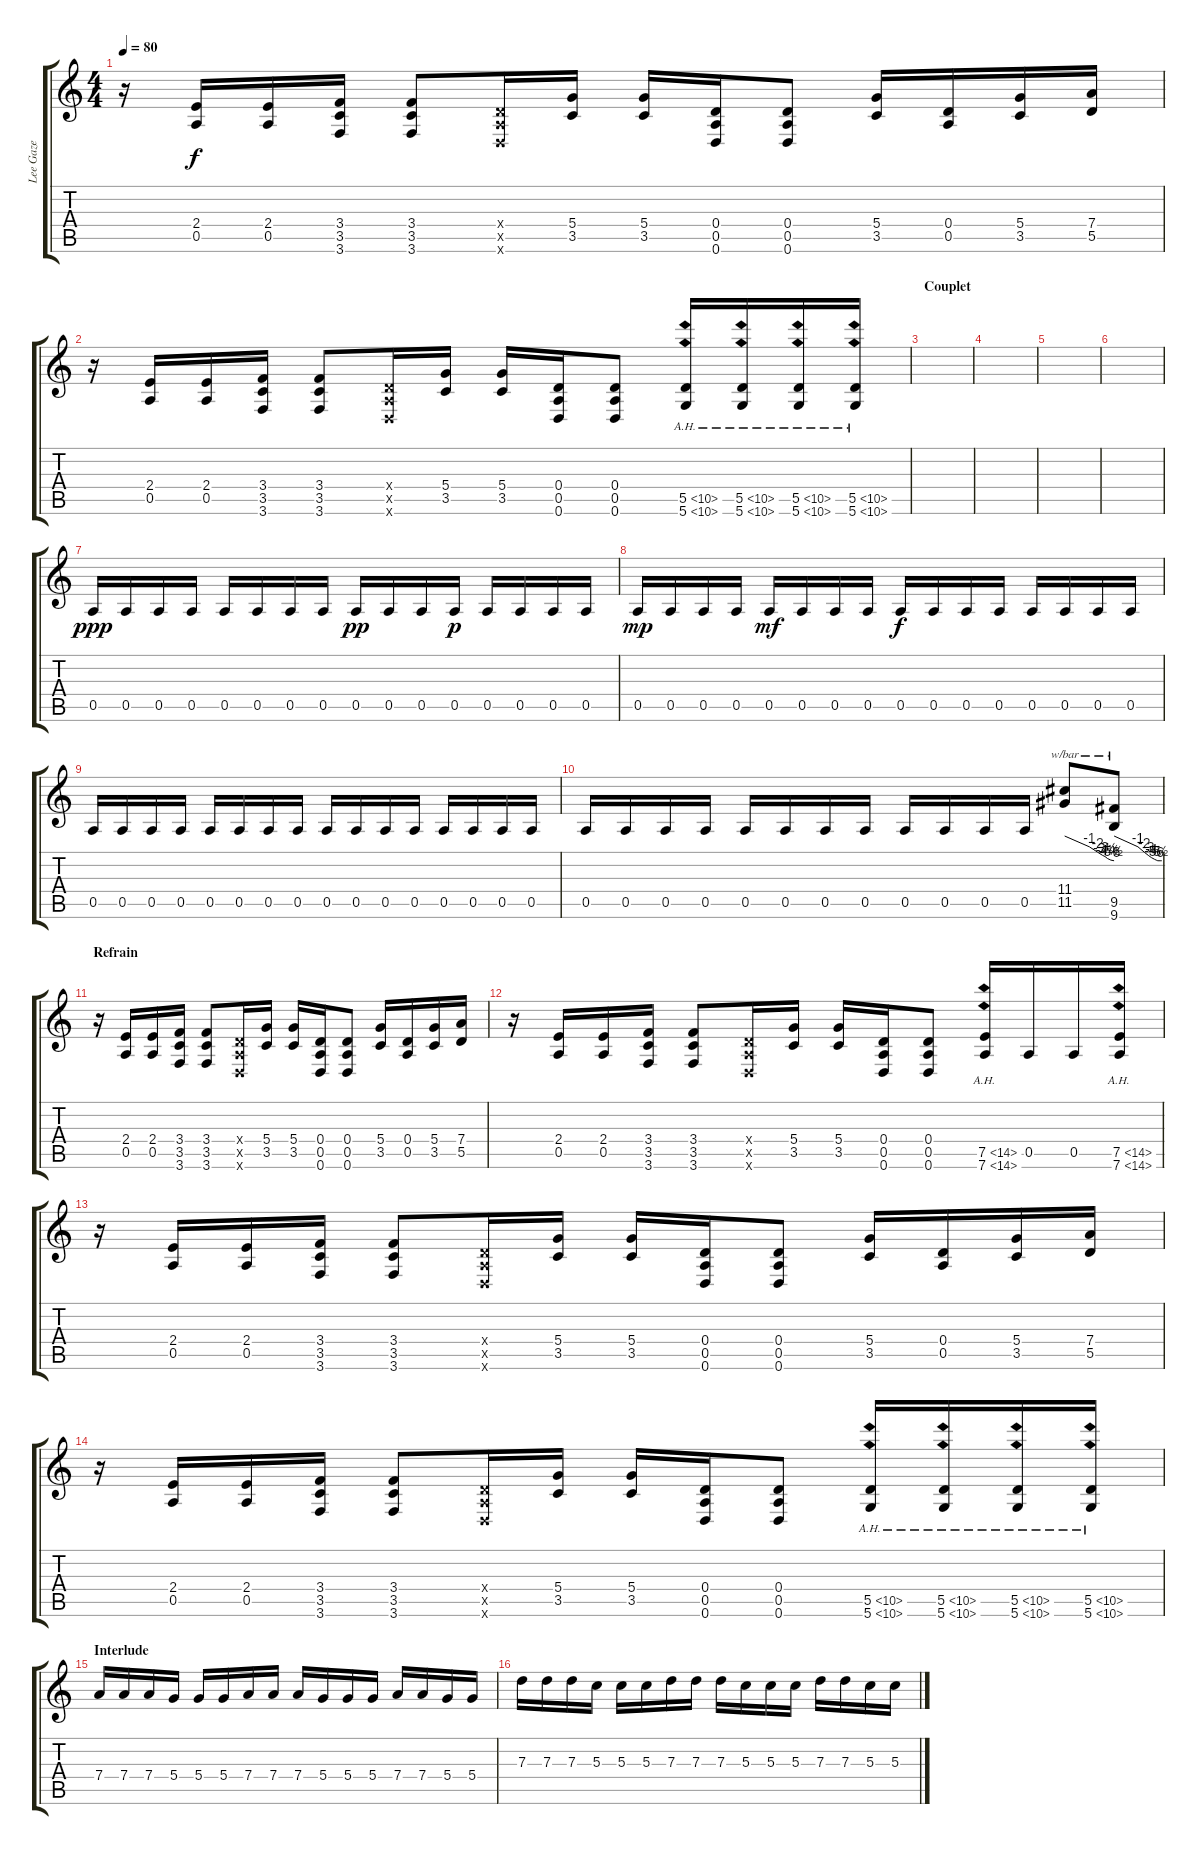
\track ("Lee Gaze" "Lee Gaze") {instrument distortionguitar}
\staff {score tabs}
\tuning (E4 B3 G3 D3 A2 D2) {hide}
\ts (4 4)
\tempo 80
\clef g2
\ks c
r.16{dy f} (2.4 0.5).16 (2.4 0.5).16 (3.4 3.5 3.6).16 (3.4 3.5 3.6).8 (0.4{x} 0.5{x} 0.6{x}).16 (5.4 3.5).16 (5.4 3.5).16 (0.4 0.5 0.6).16 (0.4 0.5 0.6).8 (5.4 3.5).16 (0.4 0.5).16 (5.4 3.5).16 (7.4 5.5).16 |
r.16 (2.4 0.5).16 (2.4 0.5).16 (3.4 3.5 3.6).16 (3.4 3.5 3.6).8 (0.4{x} 0.5{x} 0.6{x}).16 (5.4 3.5).16 (5.4 3.5).16 (0.4 0.5 0.6).16 (0.4 0.5 0.6).8 (5.5{ah 5} 5.6{ah 5}).16 (5.5{ah 5} 5.6{ah 5}).16 (5.5{ah 5} 5.6{ah 5}).16 (5.5{ah 5} 5.6{ah 5}).16 |
\section ("" "Couplet")
|
|
|
|
0.5.16{dy ppp} 0.5.16 0.5.16 0.5.16 0.5.16 0.5.16 0.5.16 0.5.16 0.5.16{dy pp} 0.5.16 0.5.16 0.5.16{dy p} 0.5.16 0.5.16 0.5.16 0.5.16 |
0.5.16{dy mp} 0.5.16 0.5.16 0.5.16 0.5.16{dy mf} 0.5.16 0.5.16 0.5.16 0.5.16{dy f} 0.5.16 0.5.16 0.5.16 0.5.16 0.5.16 0.5.16 0.5.16 |
0.5.16 0.5.16 0.5.16 0.5.16 0.5.16 0.5.16 0.5.16 0.5.16 0.5.16 0.5.16 0.5.16 0.5.16 0.5.16 0.5.16 0.5.16 0.5.16 |
0.5.16 0.5.16 0.5.16 0.5.16 0.5.16 0.5.16 0.5.16 0.5.16 0.5.16 0.5.16 0.5.16 0.5.16 (11.4 11.5).8{tbe (custom default 0 0 30 -4 40 -8 46 -12 49 -14 52 -18 56 -22 60 -24)} (9.5 9.6).8{tbe (custom default 0 0 30 -4 38 -8 43 -12 47 -16 51 -20 53 -22 55 -24 58 -24 60 -24)} |
\section ("" "Refrain")
r.16 (2.4 0.5).16 (2.4 0.5).16 (3.4 3.5 3.6).16 (3.4 3.5 3.6).8 (0.4{x} 0.5{x} 0.6{x}).16 (5.4 3.5).16 (5.4 3.5).16 (0.4 0.5 0.6).16 (0.4 0.5 0.6).8 (5.4 3.5).16 (0.4 0.5).16 (5.4 3.5).16 (7.4 5.5).16 |
r.16 (2.4 0.5).16 (2.4 0.5).16 (3.4 3.5 3.6).16 (3.4 3.5 3.6).8 (0.4{x} 0.5{x} 0.6{x}).16 (5.4 3.5).16 (5.4 3.5).16 (0.4 0.5 0.6).16 (0.4 0.5 0.6).8 (7.5{ah 7} 7.6{ah 7}).16 0.5.16 0.5.16 (7.5{ah 7} 7.6{ah 7}).16 |
r.16 (2.4 0.5).16 (2.4 0.5).16 (3.4 3.5 3.6).16 (3.4 3.5 3.6).8 (0.4{x} 0.5{x} 0.6{x}).16 (5.4 3.5).16 (5.4 3.5).16 (0.4 0.5 0.6).16 (0.4 0.5 0.6).8 (5.4 3.5).16 (0.4 0.5).16 (5.4 3.5).16 (7.4 5.5).16 |
r.16 (2.4 0.5).16 (2.4 0.5).16 (3.4 3.5 3.6).16 (3.4 3.5 3.6).8 (0.4{x} 0.5{x} 0.6{x}).16 (5.4 3.5).16 (5.4 3.5).16 (0.4 0.5 0.6).16 (0.4 0.5 0.6).8 (5.5{ah 5} 5.6{ah 5}).16 (5.5{ah 5} 5.6{ah 5}).16 (5.5{ah 5} 5.6{ah 5}).16 (5.5{ah 5} 5.6{ah 5}).16 |
\section ("" "Interlude")
7.4.16 7.4.16 7.4.16 5.4.16 5.4.16 5.4.16 7.4.16 7.4.16 7.4.16 5.4.16 5.4.16 5.4.16 7.4.16 7.4.16 5.4.16 5.4.16 |
7.3.16 7.3.16 7.3.16 5.3.16 5.3.16 5.3.16 7.3.16 7.3.16 7.3.16 5.3.16 5.3.16 5.3.16 7.3.16 7.3.16 5.3.16 5.3.16
